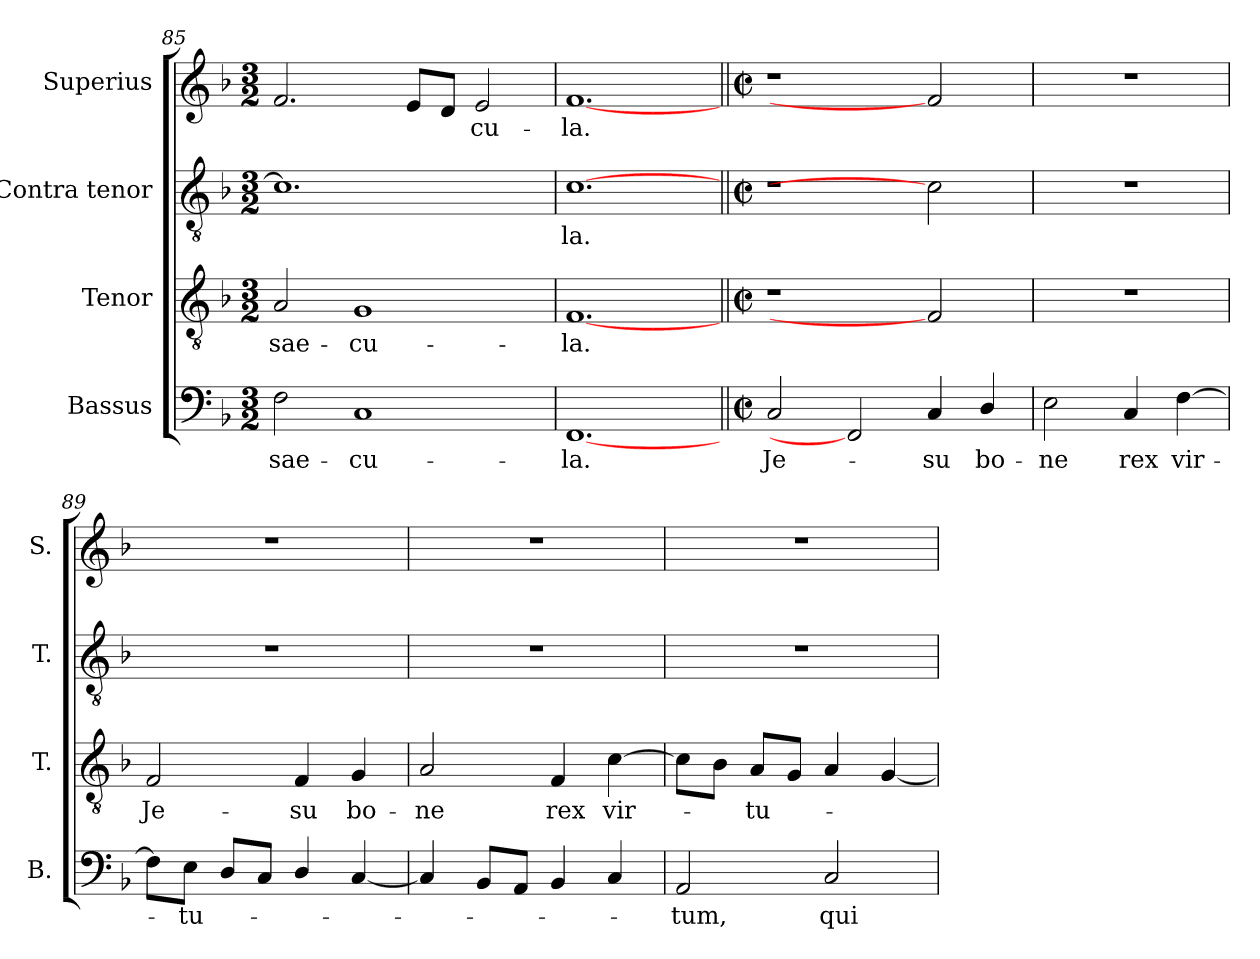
**kern	**text	**kern	**text	**kern	**text	**kern	**text
*part4	*part4	*part3	*part3	*part2	*part2	*part1	*part1
*staff4	*staff4	*staff3	*staff3	*staff2	*staff2	*staff1	*staff1
*I"Bassus	*	*I"Tenor	*	*I"Contra tenor	*	*I"Superius	*
*I'B.	*	*I'T.	*	*I'T.	*	*I'S.	*
*clefF4	*	*clefGv2	*	*clefGv2	*	*clefG2	*
*	*	*ITrd7c12	*	*ITrd7c12	*	*	*
*k[b-]	*	*k[b-]	*	*k[b-]	*	*k[b-]	*
*F:	*	*F:	*	*F:	*	*F:	*
*M3/2	*	*M3/2	*	*M3/2	*	*M3/2	*
=85	=85	=85	=85	=85	=85	=85	=85
!	!LO:LY:b:color=#000000	!	!	!	!	!	!
!	!	!	!LO:LY:b:color=#000000	!	!	!	!
2Fi\	sae-	2AAi/	sae-	1.Ci]	.	2.fi/	.
!	!LO:LY:b:color=#000000	!	!	!	!	!	!
!	!	!	!LO:LY:b:color=#000000	!	!	!	!
1Ci	-cu-	1GGi	-cu-	.	.	.	.
.	.	.	.	.	.	8ei/L	.
.	.	.	.	.	.	8di/J	.
!	!	!	!	!	!	!	!LO:LY:b:color=#000000
.	.	.	.	.	.	2ei/	-cu-
=86	=86	=86	=86	=86	=86	=86	=86
!	!LO:LY:b:color=#000000	!	!	!	!	!	!
!	!	!	!LO:LY:b:color=#000000	!	!	!	!
!	!	!	!	!	!LO:LY:b:color=#000000	!	!
!	!	!	!	!	!	!	!LO:LY:b:color=#000000
[1.FFi	-la.	[1.FFi	-la.	[1.Ci	-la.	[1.fi	-la.
!!LO:PB:g=z
=87||	=87||	=87||	=87||	=87||	=87||	=87||	=87||
*M2/2	*	*M2/2	*	*M2/2	*	*M2/2	*
*met(c|)	*	*met(c|)	*	*met(c|)	*	*met(c|)	*
!	!LO:LY:b:color=#000000	!	!	!	!	!	!
2Ci/	Je-	1r	.	1r	.	1r	.
2FFi]	.	.	.	.	.	.	.
!	!LO:LY:b:color=#000000	!	!	!	!	!	!
4Ci/	-su	2FFi]	.	2Ci]	.	2fi]	.
!	!LO:LY:b:color=#000000	!	!	!	!	!	!
4Di/	bo-	.	.	.	.	.	.
=88	=88	=88	=88	=88	=88	=88	=88
!	!LO:LY:b:color=#000000	!	!	!	!	!	!
2Ei\	-ne	1r	.	1r	.	1r	.
!	!LO:LY:b:color=#000000	!	!	!	!	!	!
4Ci/	rex	.	.	.	.	.	.
!	!LO:LY:b:color=#000000	!	!	!	!	!	!
[4Fi\	vir-	.	.	.	.	.	.
=89	=89	=89	=89	=89	=89	=89	=89
!	!	!	!LO:LY:b:color=#000000	!	!	!	!
8Fi\L]	.	2FFi/	Je-	1r	.	1r	.
!	!LO:LY:b:color=#000000	!	!	!	!	!	!
8Ei\J	-tu-	.	.	.	.	.	.
8Di/L	.	.	.	.	.	.	.
8Ci/J	.	.	.	.	.	.	.
!	!	!	!LO:LY:b:color=#000000	!	!	!	!
4Di/	.	4FFi/	-su	.	.	.	.
!	!	!	!LO:LY:b:color=#000000	!	!	!	!
[4Ci/	.	4GGi/	bo-	.	.	.	.
=90	=90	=90	=90	=90	=90	=90	=90
!	!	!	!LO:LY:b:color=#000000	!	!	!	!
4Ci/]	.	2AAi/	-ne	1r	.	1r	.
8BB-i/L	.	.	.	.	.	.	.
8AAi/J	.	.	.	.	.	.	.
!	!	!	!LO:LY:b:color=#000000	!	!	!	!
4BB-i/	.	4FFi/	rex	.	.	.	.
!	!	!	!LO:LY:b:color=#000000	!	!	!	!
4Ci/	.	[4Ci\	vir-	.	.	.	.
=91	=91	=91	=91	=91	=91	=91	=91
!	!LO:LY:b:color=#000000	!	!	!	!	!	!
2AAi/	-tum,	8Ci\L]	.	1r	.	1r	.
.	.	8BB-i\J	.	.	.	.	.
!	!	!	!LO:LY:b:color=#000000	!	!	!	!
.	.	8AAi/L	-tu-	.	.	.	.
.	.	8GGi/J	.	.	.	.	.
!	!LO:LY:b:color=#000000	!	!	!	!	!	!
2Ci/	qui	4AAi/	.	.	.	.	.
.	.	[4GGi/	.	.	.	.	.
=	=	=	=	=	=	=	=
*-	*-	*-	*-	*-	*-	*-	*-
